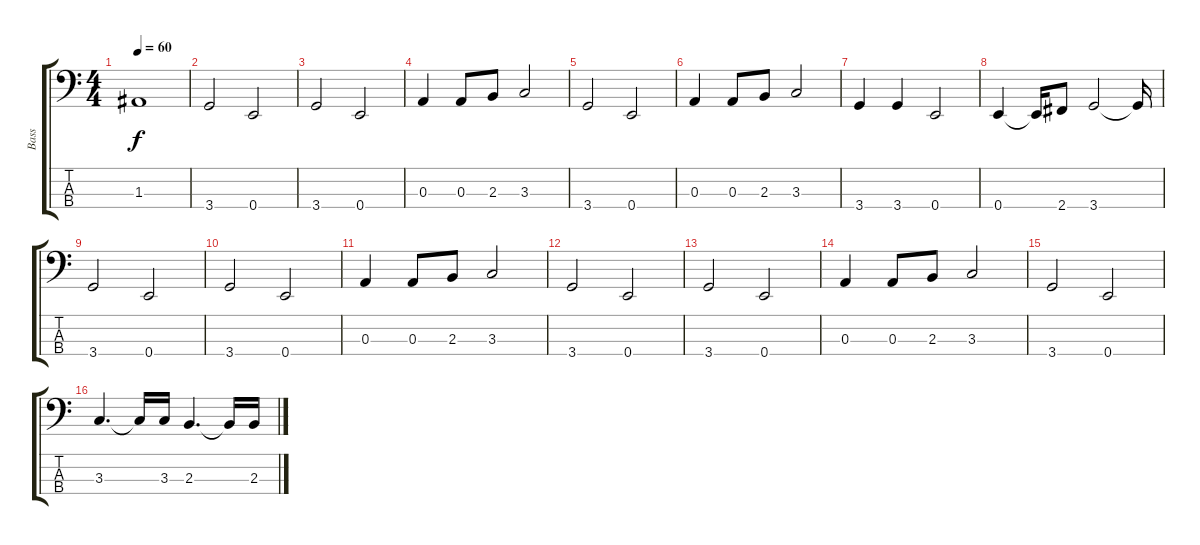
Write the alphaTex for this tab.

\track ("Bass" "Bass") {instrument electricbassfinger}
\staff {score tabs}
\tuning (G2 D2 A1 E1) {hide}
\ts (4 4)
\tempo 60
\clef f4
\ks c
1.3.1{dy f} |
3.4.2 0.4.2 |
3.4.2 0.4.2 |
0.3.4 0.3.8 2.3.8 3.3.2 |
3.4.2 0.4.2 |
0.3.4 0.3.8 2.3.8 3.3.2 |
3.4.4 3.4.4 0.4.2 |
0.4.4 0.4{t}.16 2.4.8 3.4.2 3.4{t}.16 |
3.4.2 0.4.2 |
3.4.2 0.4.2 |
0.3.4 0.3.8 2.3.8 3.3.2 |
3.4.2 0.4.2 |
3.4.2 0.4.2 |
0.3.4 0.3.8 2.3.8 3.3.2 |
3.4.2 0.4.2 |
3.3.4{d} 3.3{t}.16 3.3.16 2.3.4{d} 2.3{t}.16 2.3.16
